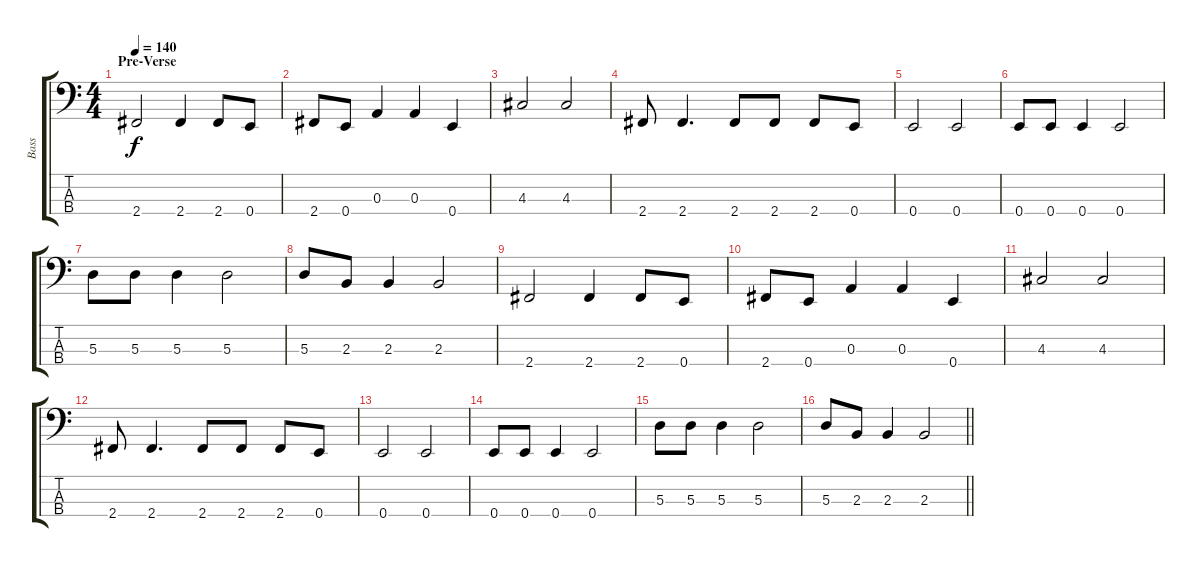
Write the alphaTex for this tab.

\track ("Bass" "Bass") {instrument electricbassfinger}
\staff {score tabs}
\tuning (G2 D2 A1 E1) {hide}
\ts (4 4)
\section ("" "Pre-Verse")
\tempo 140
\clef f4
\ks c
2.4.2{dy f} 2.4.4 2.4.8 0.4.8 |
2.4.8 0.4.8 0.3.4 0.3.4 0.4.4 |
4.3.2 4.3.2 |
2.4.8 2.4.4{d} 2.4.8 2.4.8 2.4.8 0.4.8 |
0.4.2 0.4.2 |
0.4.8 0.4.8 0.4.4 0.4.2 |
5.3.8 5.3.8 5.3.4 5.3.2 |
5.3.8 2.3.8 2.3.4 2.3.2 |
2.4.2 2.4.4 2.4.8 0.4.8 |
2.4.8 0.4.8 0.3.4 0.3.4 0.4.4 |
4.3.2 4.3.2 |
2.4.8 2.4.4{d} 2.4.8 2.4.8 2.4.8 0.4.8 |
0.4.2 0.4.2 |
0.4.8 0.4.8 0.4.4 0.4.2 |
5.3.8 5.3.8 5.3.4 5.3.2 |
\barLineRight lightlight
5.3.8 2.3.8 2.3.4 2.3.2
